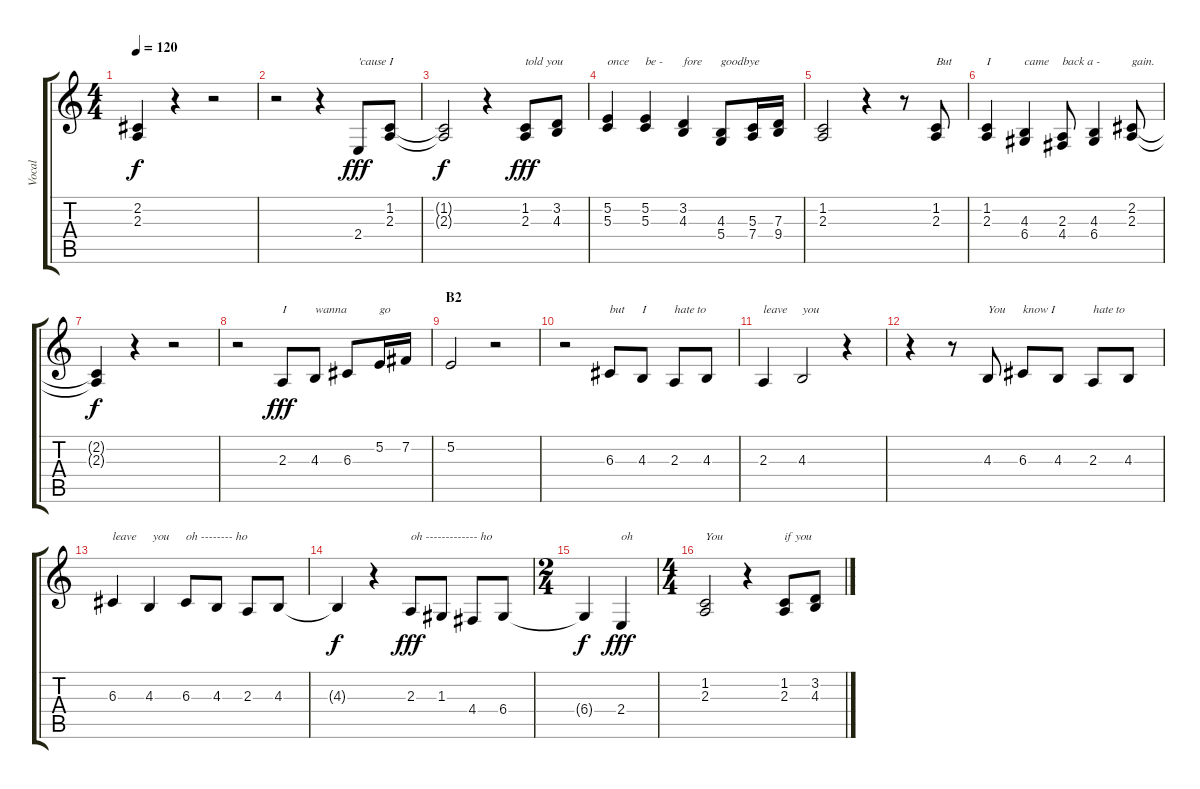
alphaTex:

\track ("Vocal" "Vocal") {instrument acousticgrandpiano}
\staff {score tabs}
\tuning (E4 B3 G3 D3 A2 E2) {hide}
\ts (4 4)
\tempo 120
\clef g2
\ks c
(2.2{t} 2.3{t}).4{dy f} r.4 r.2 |
r.2 r.4 2.4.8{txt "'cause I" dy fff} (1.2 2.3).8 |
(1.2{t} 2.3{t}).2{dy f} r.4 (1.2 2.3).8{txt "told you" dy fff} (3.2 4.3).8 |
(5.2 5.3).4{txt "once"} (5.2 5.3).4{txt "be -"} (3.2 4.3).4{txt "fore"} (4.3 5.4).8{txt "goodbye"} (5.3 7.4).16 (7.3 9.4).16 |
(1.2 2.3).2 r.4 r.8 (1.2 2.3).8{txt "But"} |
(1.2 2.3).4{txt "I"} (4.3 6.4).4{txt "came"} (2.3 4.4).8{txt "back a -"} (4.3 6.4).4 (2.2 2.3).8{txt "gain."} |
(2.2{t} 2.3{t}).4{dy f} r.4 r.2 |
r.2 2.3.8{txt "I" dy fff} 4.3.8{txt "wanna"} 6.3.8{txt " "} 5.2.16{txt "go"} 7.2.16 |
\section ("" "B2")
5.2.2 r.2 |
r.2 6.3.8{txt "but"} 4.3.8{txt "I"} 2.3.8{txt "hate to"} 4.3.8 |
2.3.4{txt "leave"} 4.3.2{txt "you"} r.4 |
r.4 r.8 4.3.8{txt "You"} 6.3.8{txt "know I"} 4.3.8{txt " "} 2.3.8{txt "hate to"} 4.3.8 |
6.3.4{txt "leave"} 4.3.4{txt " you"} 6.3.8{txt "oh -------- ho"} 4.3.8 2.3.8 4.3.8 |
4.3{t}.4{dy f} r.4 2.3.8{txt "oh ------------- ho" dy fff} 1.3.8 4.4.8 6.4.8 |
\ts (2 4)
6.4{t}.4{dy f} 2.4.4{txt "oh" dy fff} |
\ts (4 4)
(1.2 2.3).2{txt "You"} r.4 (1.2 2.3).8{txt "if you"} (3.2 4.3).8
